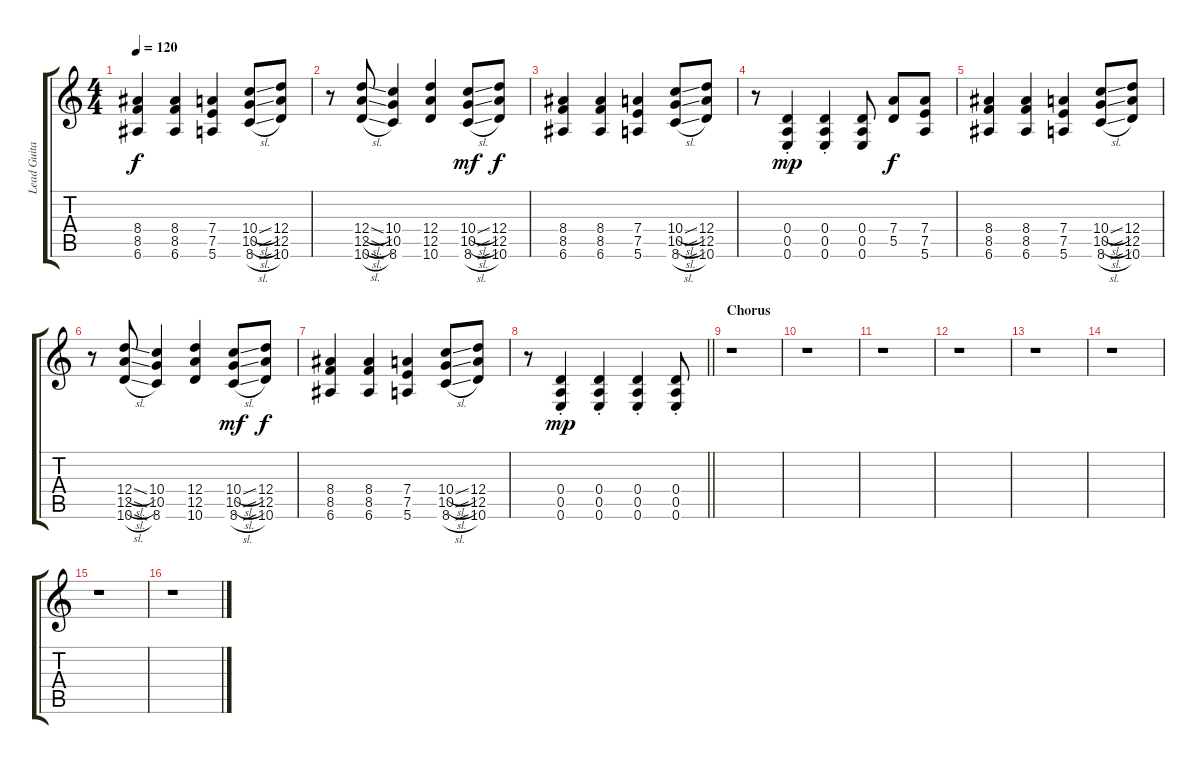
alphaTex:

\track ("Lead Guitar" "Lead Guita") {instrument overdrivenguitar}
\staff {score tabs}
\tuning (E4 B3 G3 D3 A2 E2) {hide}
\ts (4 4)
\tempo 120
\clef g2
\ks c
(8.4 8.5 6.6).4{dy f} (8.4 8.5 6.6).4 (7.4 7.5 5.6).4 (10.4{sl} 10.5{sl} 8.6{sl}).8 (12.4 12.5 10.6).8 |
r.8 (12.4{sl} 12.5{sl} 10.6{sl}).8 (10.4 10.5 8.6).4 (12.4 12.5 10.6).4 (10.4{sl} 10.5{sl} 8.6{sl}).8{dy mf} (12.4 12.5 10.6).8{dy f} |
(8.4 8.5 6.6).4 (8.4 8.5 6.6).4 (7.4 7.5 5.6).4 (10.4{sl} 10.5{sl} 8.6{sl}).8 (12.4 12.5 10.6).8 |
r.8 (0.4{st} 0.5{st} 0.6{st}).4{dy mp} (0.4{st} 0.5{st} 0.6{st}).4 (0.4 0.5 0.6).8 (7.4 5.5).8{dy f} (7.4 7.5 5.6).8 |
(8.4 8.5 6.6).4 (8.4 8.5 6.6).4 (7.4 7.5 5.6).4 (10.4{sl} 10.5{sl} 8.6{sl}).8 (12.4 12.5 10.6).8 |
r.8 (12.4{sl} 12.5{sl} 10.6{sl}).8 (10.4 10.5 8.6).4 (12.4 12.5 10.6).4 (10.4{sl} 10.5{sl} 8.6{sl}).8{dy mf} (12.4 12.5 10.6).8{dy f} |
(8.4 8.5 6.6).4 (8.4 8.5 6.6).4 (7.4 7.5 5.6).4 (10.4{sl} 10.5{sl} 8.6{sl}).8 (12.4 12.5 10.6).8 |
\barLineRight lightlight
r.8 (0.4{st} 0.5{st} 0.6{st}).4{dy mp} (0.4{st} 0.5{st} 0.6{st}).4 (0.4{st} 0.5{st} 0.6{st}).4 (0.4 0.5 0.6{st}).8 |
\section ("" "Chorus")
r.1 |
r.1 |
r.1 |
r.1 |
r.1 |
r.1 |
r.1 |
r.1
